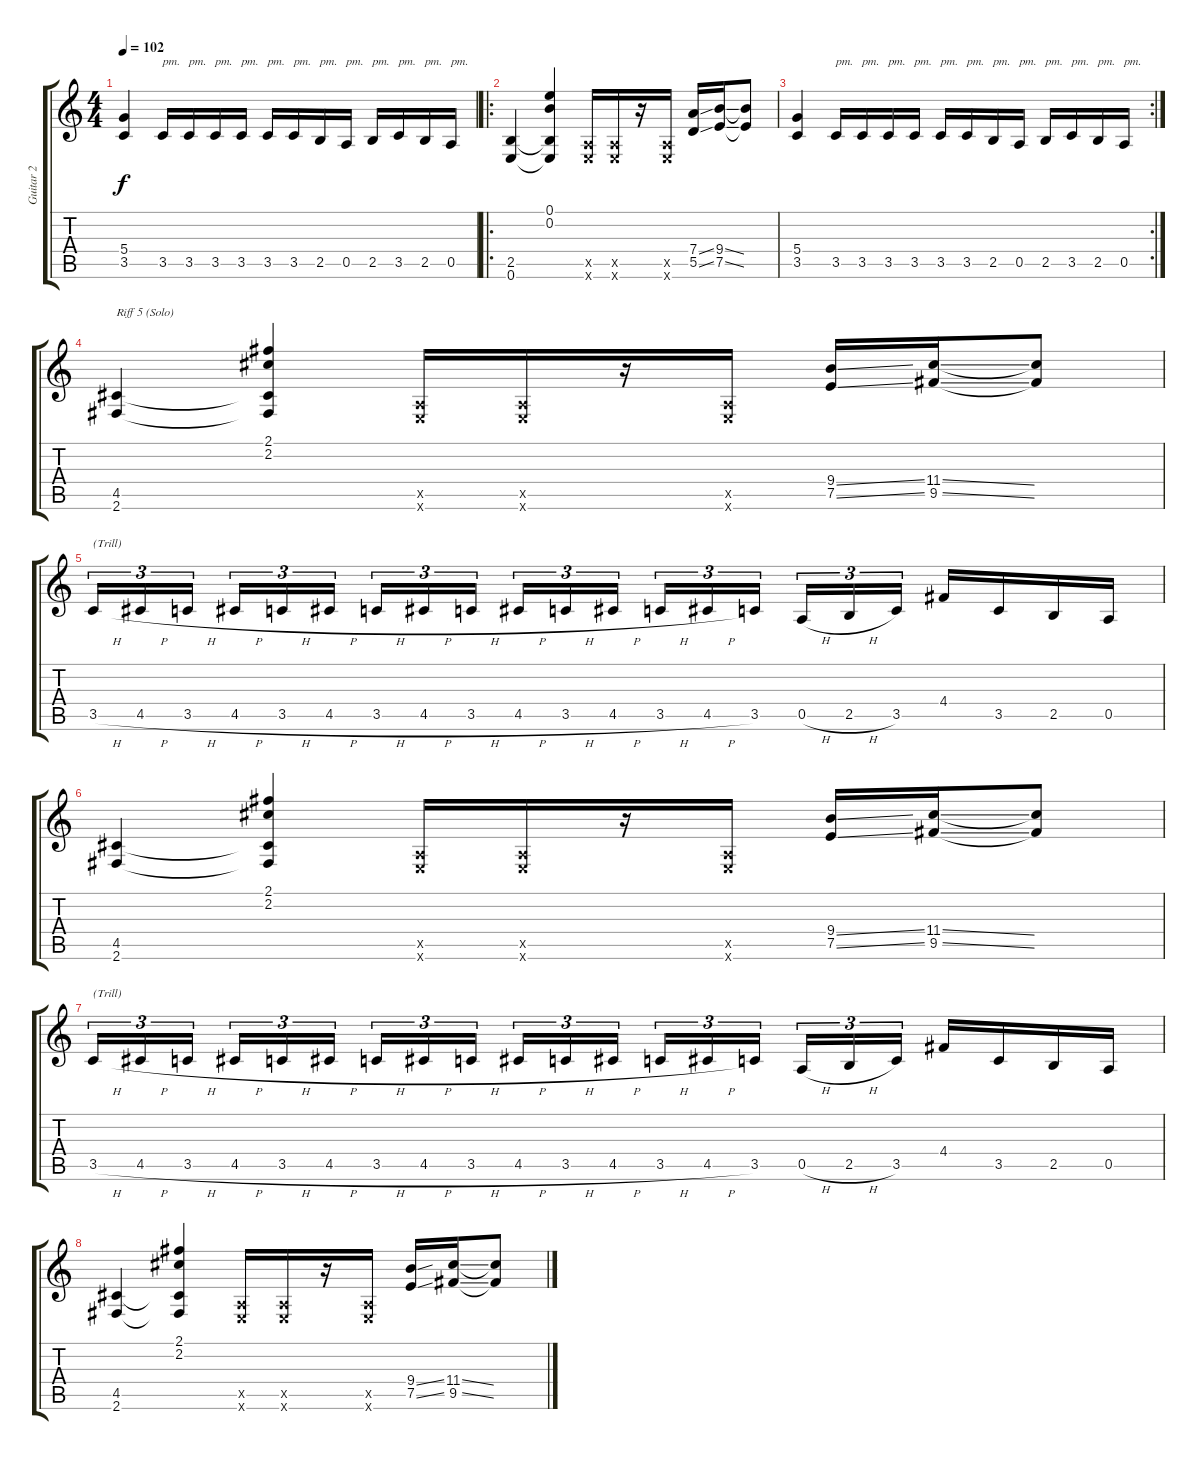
\track ("Guitar 2" "Guitar 2") {instrument distortionguitar}
\staff {score tabs}
\tuning (E4 B3 G3 D3 A2 E2) {hide}
\ts (4 4)
\tempo 102
\clef g2
\ks c
(5.4 3.5).4{dy f} 3.5.16{txt "pm."} 3.5.16{txt "pm."} 3.5.16{txt "pm."} 3.5.16{txt "pm."} 3.5.16{txt "pm."} 3.5.16{txt "pm."} 2.5.16{txt "pm."} 0.5.16{txt "pm."} 2.5.16{txt "pm."} 3.5.16{txt "pm."} 2.5.16{txt "pm."} 0.5.16{txt "pm."} |
\ro
(2.5 0.6).4 (0.1 0.2 2.5{t} 0.6{t}).4 (0.5{x} 0.6{x}).16 (0.5{x} 0.6{x}).16 r.16 (0.5{x} 0.6{x}).16 (7.4{ss} 5.5{ss}).16 (9.4{ss} 7.5{ss}).16 (9.4{t} 7.5{t}).8 |
\rc 2
(5.4 3.5).4 3.5.16{txt "pm."} 3.5.16{txt "pm."} 3.5.16{txt "pm."} 3.5.16{txt "pm."} 3.5.16{txt "pm."} 3.5.16{txt "pm."} 2.5.16{txt "pm."} 0.5.16{txt "pm."} 2.5.16{txt "pm."} 3.5.16{txt "pm."} 2.5.16{txt "pm."} 0.5.16{txt "pm."} |
(4.5 2.6).4{txt "Riff 5 (Solo)"} (2.1 2.2 4.5{t} 2.6{t}).4 (0.5{x} 0.6{x}).16 (0.5{x} 0.6{x}).16 r.16 (0.5{x} 0.6{x}).16 (9.4{ss} 7.5{ss}).16 (11.4{ss} 9.5{ss}).16 (11.4{t} 9.5{t}).8 |
3.5{h}.16{tu (3 2) txt "(Trill)"} 4.5{h}.16{tu (3 2)} 3.5{h}.16{tu (3 2)} 4.5{h}.16{tu (3 2)} 3.5{h}.16{tu (3 2)} 4.5{h}.16{tu (3 2)} 3.5{h}.16{tu (3 2)} 4.5{h}.16{tu (3 2)} 3.5{h}.16{tu (3 2)} 4.5{h}.16{tu (3 2)} 3.5{h}.16{tu (3 2)} 4.5{h}.16{tu (3 2)} 3.5{h}.16{tu (3 2)} 4.5{h}.16{tu (3 2)} 3.5.16{tu (3 2)} 0.5{h}.16{tu (3 2)} 2.5{h}.16{tu (3 2)} 3.5.16{tu (3 2)} 4.4.16 3.5.16 2.5.16 0.5.16 |
(4.5 2.6).4 (2.1 2.2 4.5{t} 2.6{t}).4 (0.5{x} 0.6{x}).16 (0.5{x} 0.6{x}).16 r.16 (0.5{x} 0.6{x}).16 (9.4{ss} 7.5{ss}).16 (11.4{ss} 9.5{ss}).16 (11.4{t} 9.5{t}).8 |
3.5{h}.16{tu (3 2) txt "(Trill)"} 4.5{h}.16{tu (3 2)} 3.5{h}.16{tu (3 2)} 4.5{h}.16{tu (3 2)} 3.5{h}.16{tu (3 2)} 4.5{h}.16{tu (3 2)} 3.5{h}.16{tu (3 2)} 4.5{h}.16{tu (3 2)} 3.5{h}.16{tu (3 2)} 4.5{h}.16{tu (3 2)} 3.5{h}.16{tu (3 2)} 4.5{h}.16{tu (3 2)} 3.5{h}.16{tu (3 2)} 4.5{h}.16{tu (3 2)} 3.5.16{tu (3 2)} 0.5{h}.16{tu (3 2)} 2.5{h}.16{tu (3 2)} 3.5.16{tu (3 2)} 4.4.16 3.5.16 2.5.16 0.5.16 |
(4.5 2.6).4 (2.1 2.2 4.5{t} 2.6{t}).4 (0.5{x} 0.6{x}).16 (0.5{x} 0.6{x}).16 r.16 (0.5{x} 0.6{x}).16 (9.4{ss} 7.5{ss}).16 (11.4{ss} 9.5{ss}).16 (11.4{t} 9.5{t}).8
